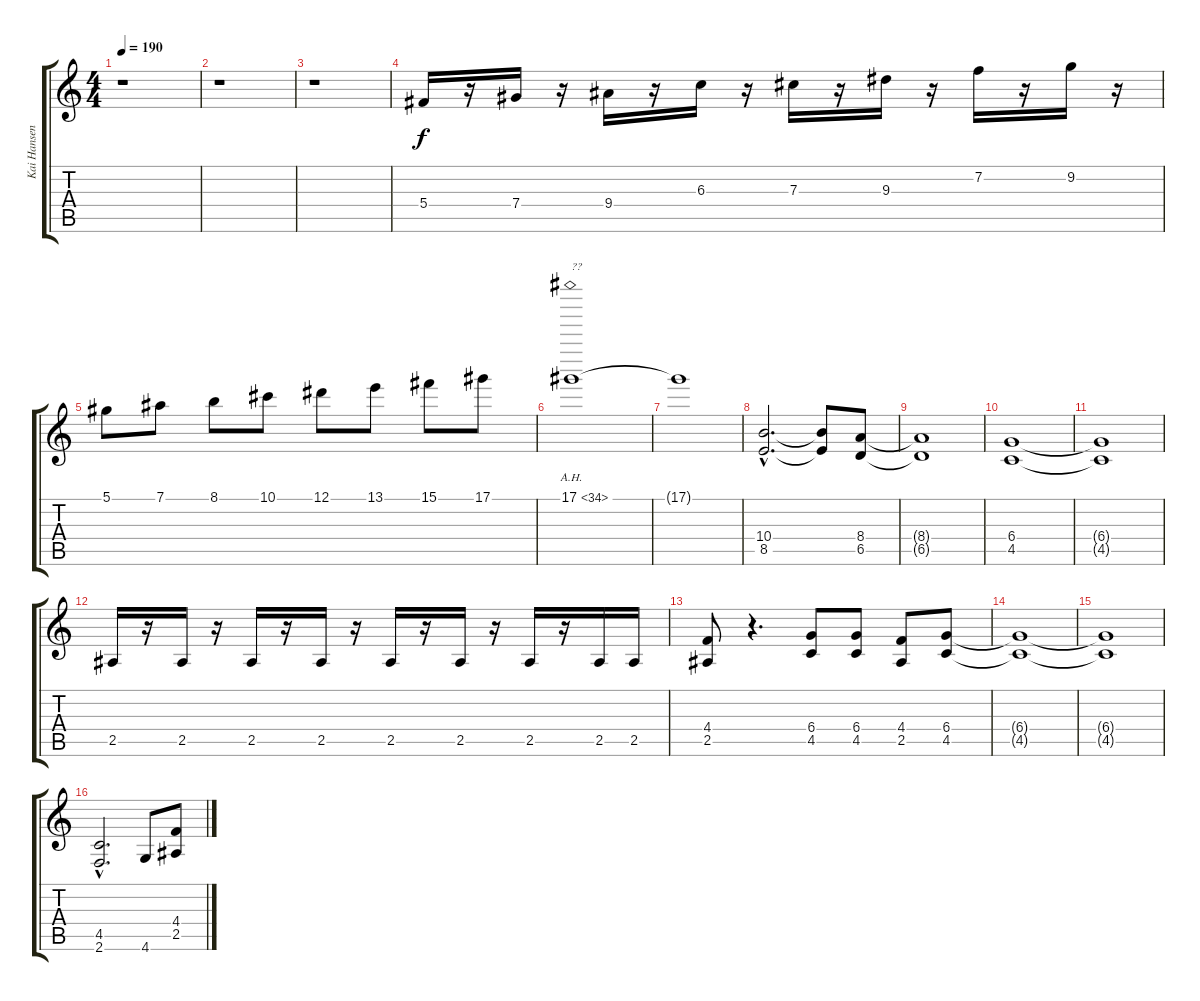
\track ("Kai Hansen" "Kai Hansen") {instrument distortionguitar}
\staff {score tabs}
\tuning (Eb4 Bb3 Gb3 Db3 Ab2 Eb2) {hide}
\ts (4 4)
\tempo 190
\clef g2
\ks c
r.1{dy f} |
r.1 |
r.1 |
5.4.16 r.16 7.4.16 r.16 9.4.16 r.16 6.3.16 r.16 7.3.16 r.16 9.3.16 r.16 7.2.16 r.16 9.2.16 r.16 |
5.1.8 7.1.8 8.1.8 10.1.8 12.1.8 13.1.8 15.1.8 17.1.8 |
17.1{ah 17}.1{txt "??"} |
17.1{t}.1 |
(10.4{hac} 8.5{hac}).2{d} (10.4{t} 8.5{t}).8 (8.4 6.5).8 |
(8.4{t} 6.5{t}).1 |
(6.4 4.5).1 |
(6.4{t} 4.5{t}).1 |
2.5.16 r.16 2.5.16 r.16 2.5.16 r.16 2.5.16 r.16 2.5.16 r.16 2.5.16 r.16 2.5.16 r.16 2.5.16 2.5.16 |
(4.4 2.5).8 r.4{d} (6.4 4.5).8 (6.4 4.5).8 (4.4 2.5).8 (6.4 4.5).8 |
(6.4{t} 4.5{t}).1 |
(6.4{t} 4.5{t}).1 |
(4.5{hac} 2.6{hac}).2{d} 4.6.8 (4.4 2.5).8
